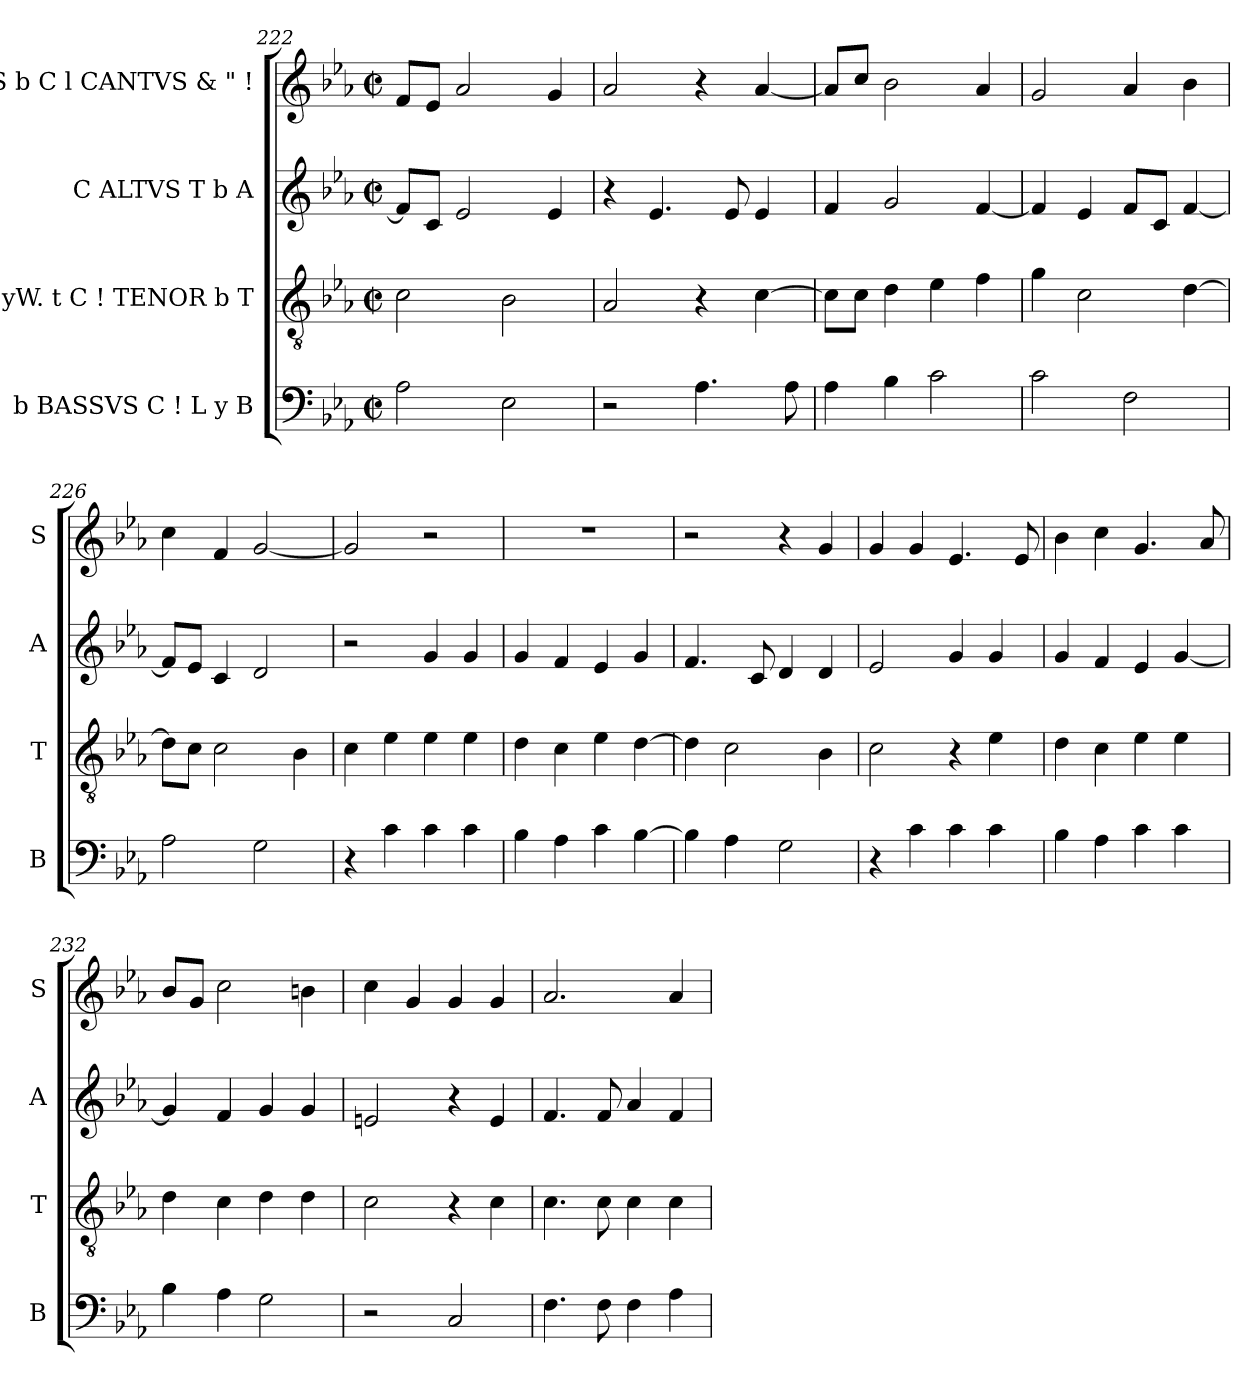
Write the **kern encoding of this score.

**kern	**kern	**kern	**kern
*part4	*part3	*part2	*part1
*staff4	*staff3	*staff2	*staff1
*I"b BASSVS C ! L y B	*I"yW. t C ! TENOR b T	*I"C ALTVS T b A	*I"S b C l CANTVS & " !
*I'B	*I'T	*I'A	*I'S
*clefF4	*clefGv2	*clefG2	*clefG2
*k[b-e-a-]	*k[b-e-a-]	*k[b-e-a-]	*k[b-e-a-]
*E-:	*E-:	*E-:	*E-:
*M2/2	*M2/2	*M2/2	*M2/2
*met(c|)	*met(c|)	*met(c|)	*met(c|)
=222	=222	=222	=222
2A-\	2c\	8f/L]	8f/L
.	.	8c/J	8e-/J
.	.	2e-/	2a-/
2E-\	2B-\	.	.
.	.	4e-/	4g/
!!LO:LB:g=z
=223	=223	=223	=223
2r	2A-/	4r	2a-/
.	.	4.e-/	.
4.A-\	4r	.	4r
.	.	8e-/	.
.	[>4c\	4e-/	[<4a-/
8A-\	.	.	.
=224	=224	=224	=224
4A-\	8c\L]	4f/	8a-/L]
.	8c\J	.	8cc/J
4B-\	4d\	2g/	2b-\
2c\	4e-\	.	.
.	4f\	[<4f/	4a-/
=225	=225	=225	=225
2c\	4g\	4f/]	2g/
.	2c\	4e-/	.
2F\	.	8f/L	4a-/
.	.	8c/J	.
.	[>4d\	[<4f/	4b-\
=226	=226	=226	=226
2A-\	8d\L]	8f/L]	4cc\
.	8c\J	8e-/J	.
.	2c\	4c/	4f/
2G\	.	2d/	[<2g/
.	4B-\	.	.
=227	=227	=227	=227
4r	4c\	2r	2g/]
4c\	4e-\	.	.
4c\	4e-\	4g/	2r
4c\	4e-\	4g/	.
!!LO:PB:g=z
=228	=228	=228	=228
4B-\	4d\	4g/	1r
4A-\	4c\	4f/	.
4c\	4e-\	4e-/	.
[>4B-\	[>4d\	4g/	.
=229	=229	=229	=229
4B-\]	4d\]	4.f/	2r
4A-\	2c\	.	.
.	.	8c/	.
2G\	.	4d/	4r
.	4B-\	4d/	4g/
=230	=230	=230	=230
4r	2c\	2e-/	4g/
4c\	.	.	4g/
4c\	4r	4g/	4.e-/
4c\	4e-\	4g/	.
.	.	.	8e-/
=231	=231	=231	=231
4B-\	4d\	4g/	4b-\
4A-\	4c\	4f/	4cc\
4c\	4e-\	4e-/	4.g/
4c\	4e-\	[<4g/	.
.	.	.	8a-/
=232	=232	=232	=232
4B-\	4d\	4g/]	8b-/L
.	.	.	8g/J
4A-\	4c\	4f/	2cc\
2G\	4d\	4g/	.
.	4d\	4g/	4b\
!!LO:LB:g=z
=233	=233	=233	=233
2r	2c\	2en/	4cc\
.	.	.	4g/
2C/	4r	4r	4g/
.	4c\	4e/	4g/
=234	=234	=234	=234
4.F\	4.c\	4.f/	2.a-/
8F\	8c\	8f/	.
4F\	4c\	4a-/	.
4A-\	4c\	4f/	4a-/
=	=	=	=
*-	*-	*-	*-
